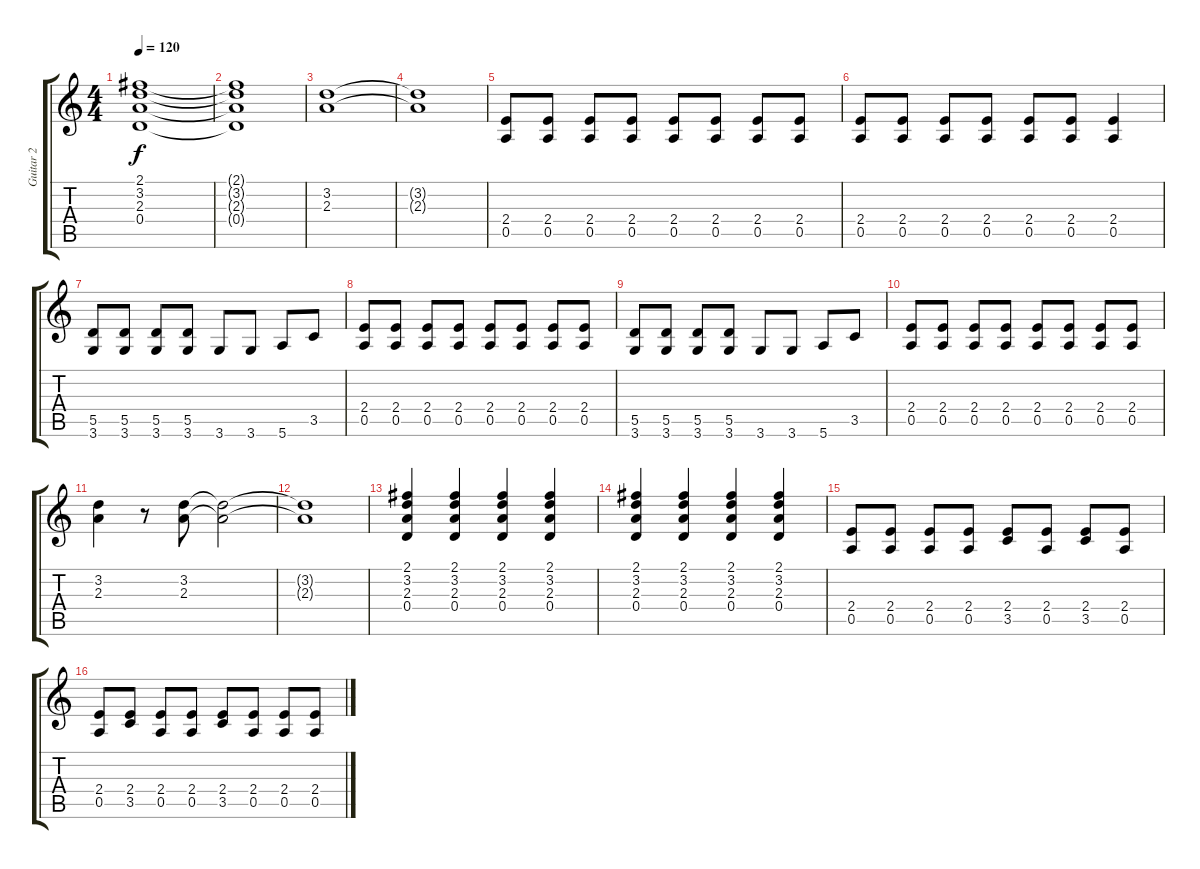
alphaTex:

\track ("Guitar 2" "Guitar 2") {instrument overdrivenguitar}
\staff {score tabs}
\tuning (E4 B3 G3 D3 A2 E2) {hide}
\ts (4 4)
\tempo 120
\clef g2
\ks c
(2.1{t} 3.2{t} 2.3{t} 0.4{t}).1{dy f} |
(2.1{t} 3.2{t} 2.3{t} 0.4{t}).1 |
(3.2 2.3).1 |
(3.2{t} 2.3{t}).1 |
(2.4 0.5).8 (2.4 0.5).8 (2.4 0.5).8 (2.4 0.5).8 (2.4 0.5).8 (2.4 0.5).8 (2.4 0.5).8 (2.4 0.5).8 |
(2.4 0.5).8 (2.4 0.5).8 (2.4 0.5).8 (2.4 0.5).8 (2.4 0.5).8 (2.4 0.5).8 (2.4 0.5).4 |
(5.5 3.6).8 (5.5 3.6).8 (5.5 3.6).8 (5.5 3.6).8 3.6.8 3.6.8 5.6.8 3.5.8 |
(2.4 0.5).8 (2.4 0.5).8 (2.4 0.5).8 (2.4 0.5).8 (2.4 0.5).8 (2.4 0.5).8 (2.4 0.5).8 (2.4 0.5).8 |
(5.5 3.6).8 (5.5 3.6).8 (5.5 3.6).8 (5.5 3.6).8 3.6.8 3.6.8 5.6.8 3.5.8 |
(2.4 0.5).8 (2.4 0.5).8 (2.4 0.5).8 (2.4 0.5).8 (2.4 0.5).8 (2.4 0.5).8 (2.4 0.5).8 (2.4 0.5).8 |
(3.2 2.3).4 r.8 (3.2 2.3).8 (3.2{t} 2.3{t}).2 |
(3.2{t} 2.3{t}).1 |
(2.1 3.2 2.3 0.4).4 (2.1 3.2 2.3 0.4).4 (2.1 3.2 2.3 0.4).4 (2.1 3.2 2.3 0.4).4 |
(2.1 3.2 2.3 0.4).4 (2.1 3.2 2.3 0.4).4 (2.1 3.2 2.3 0.4).4 (2.1 3.2 2.3 0.4).4 |
(2.4 0.5).8 (2.4 0.5).8 (2.4 0.5).8 (2.4 0.5).8 (2.4 3.5).8 (2.4 0.5).8 (2.4 3.5).8 (2.4 0.5).8 |
(2.4 0.5).8 (2.4 3.5).8 (2.4 0.5).8 (2.4 0.5).8 (2.4 3.5).8 (2.4 0.5).8 (2.4 0.5).8 (2.4 0.5).8
